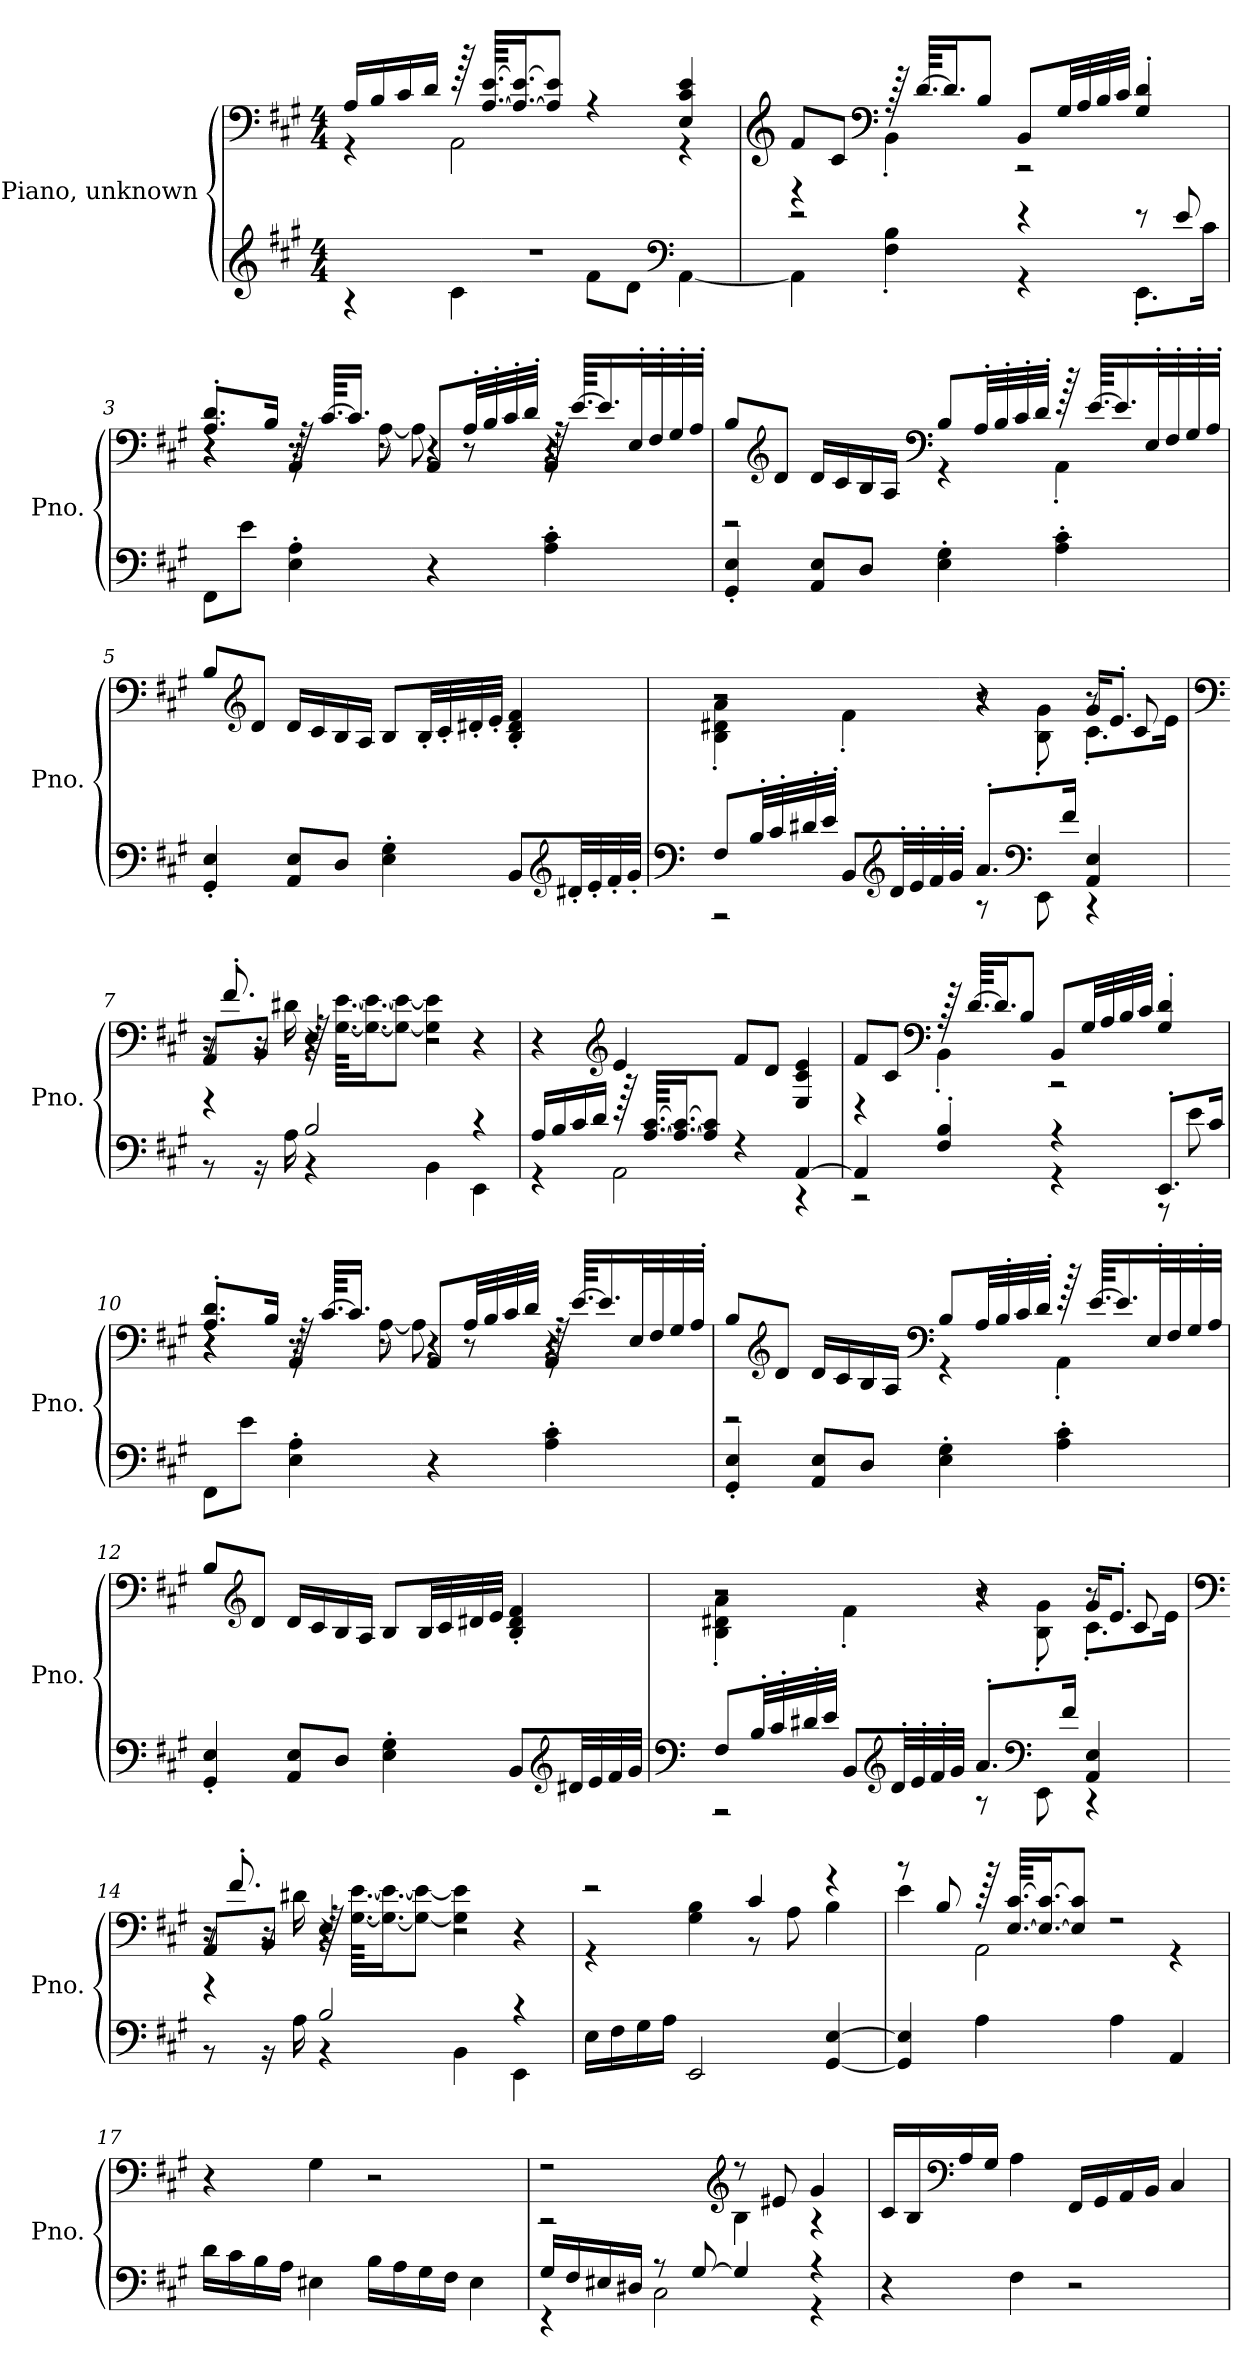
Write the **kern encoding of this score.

**kern	**kern
*part1	*part1
*staff2	*staff1
*I"Piano, unknown	*
*I'Pno.	*
*clefG2	*clefF4
*k[f#c#g#]	*k[f#c#g#]
*M4/4	*M4/4
*MM120	*MM120
=1	=1
*^	*^
1r	4r	16A/LL	4r
.	.	16B/	.
.	.	16c#/	.
.	.	16d/JJ	.
.	4c#\	128r	2AA\
.	.	[64.A/ [64.e/KKLL	.
.	.	16.A/_ 16.e/_J	.
.	.	8A/] 8e/]J	.
.	8f#\L	4r	.
.	8d\J	.	.
*clefF4	*	*	*
.	[4AA\	4E/ 4c#/ 4e/	4r
=2	=2	=2	=2
*	*	*clefG2	*
2r	4AA\]	8f#/L	4r
.	.	8c#/J	.
*	*	*clefF4	*
.	4F#\' 4B\'	128r	4BB'\
.	.	[64.d/KKLL	.
.	.	16.d/J]	.
.	.	8B/J	.
4r	4r	8BB/L	2r
.	.	32G#/LL	.
.	.	32A/	.
.	.	32B/	.
.	.	32c#/JJJ	.
8r	8.EE'\L	4G#/' 4d/'	.
8e/	.	.	.
.	16c#\Jk	.	.
*v	*v	*	*
!!LO:LB:g=z
=3	=3	=3
*	*	*^
8FF#\L	8.A/' 8.d/'L	4r	4r
8e\J	.	.	.
.	16B/Jk	.	.
4E\' 4A\'	128r	8r	4AA/
.	[64.c#/KKLL	.	.
.	16.c#/JJ]	.	.
.	8r	[8A\	.
4r	8AA/L	8A\]	4r
.	32A'/LL	8r	.
.	32B'/	.	.
.	32c#'/	.	.
.	32d'/JJJ	.	.
4A\' 4c#\'	128r	4r	4AA'/
.	[64.e/KKLL	.	.
.	16.e/]	.	.
.	32E'/L	.	.
.	32F#'/	.	.
.	32G#'/	.	.
.	32A'/JJJ	.	.
*	*	*v	*v
!!LO:LB:g=z
=4	=4	=4
4GG#/' 4E/'	8B/L	2r
*	*clefG2	*
.	8d/J	.
8AA/ 8E/L	16d/LL	.
.	16c#/	.
8D/J	16B/	.
.	16A/JJ	.
*	*clefF4	*
4E\' 4G#\'	8B/L	4r
.	32A'/LL	.
.	32B'/	.
.	32c#'/	.
.	32d'/JJJ	.
4A\' 4c#\'	128r	4AA'\
.	[64.e/KKLL	.
.	16.e/]	.
.	32E'/L	.
.	32F#'/	.
.	32G#'/	.
.	32A'/JJJ	.
*	*v	*v
!!LO:LB:g=z
=5	=5
4GG#/' 4E/'	8B/L
*	*clefG2
.	8d/J
8AA/ 8E/L	16d/LL
.	16c#/
8D/J	16B/
.	16A/JJ
4E\' 4G#\'	8B/L
.	32B'/LL
.	32c#'/
.	32d#X'/
.	32e'/JJJ
8BB/L	4B/' 4d#/' 4f#/'
*clefG2	*
32d#X'/LL	.
32e'/	.
32f#'/	.
32g#'/JJJ	.
!!LO:LB:g=z
=6	=6
*clefF4	*
*^	*^
*	*	*	*^
8F#/L	2r	2r	4B\' 4d#X\' 4a\'	2r
32B'/LL	.	.	.	.
32c#'/	.	.	.	.
32d#X'/	.	.	.	.
32e'/JJJ	.	.	.	.
8BB/L	.	.	4f#'\	.
*clefG2	*	*	*	*
32d#'/LL	.	.	.	.
32e'/	.	.	.	.
32f#'/	.	.	.	.
32g#'/JJJ	.	.	.	.
8.a'/L	8r	4r	8r	4r
*clefF4	*	*	*	*
.	8EE\	.	8B\' 8g#\'	.
16f#/Jk	.	.	.	.
4AA/ 4E/	4r	16g#/KL	8.c#'\L	8r
.	.	8.e'/J	.	.
.	.	.	.	8c#/
.	.	.	16e\Jk	.
=7	=7	=7	=7	=7
*	*	*clefF4	*	*
4r	8r	16r	8r	8AA/L
.	.	8.f#'/	.	.
.	16r	.	16r	8BB/J
.	16A\	.	16d#X\	.
2B/	4r	4r	128r	4E/
.	.	.	[64.G#\ [64.e\KKLL	.
.	.	.	16.G#\_ 16.e\_J	.
.	.	.	8G#\_ 8e\_J	.
.	4BB\	2r	4G#\] 4e\]	2r
4r	4EE\	.	4r	.
*	*	*v	*v	*v
!!LO:LB:g=z
=8	=8	=8
16A/LL	4r	4r
16B/	.	.
16c#/	.	.
16d/JJ	.	.
*	*	*clefG2
128r	2AA\	4e/
[64.A/ [64.c#/KKLL	.	.
16.A/_ 16.c#/_J	.	.
8A/] 8c#/]J	.	.
4r	.	8f#/L
.	.	8d/J
[4AA/	4r	4E/ 4c#/ 4e/
=9	=9	=9
*	*	*^
4AA/]	2r	8f#/L	4r
.	.	8c#/J	.
*	*	*clefF4	*
4F#/' 4B/'	.	128r	4BB'\
.	.	[64.d/KKLL	.
.	.	16.d/J]	.
.	.	8B/J	.
4r	4r	8BB/L	2r
.	.	32G#/LL	.
.	.	32A/	.
.	.	32B/	.
.	.	32c#/JJJ	.
8.EE'/L	8r	4G#/' 4d/'	.
.	8e\	.	.
16c#/Jk	.	.	.
*v	*v	*	*
!!LO:PB:g=z
=10	=10	=10
*	*	*^
8FF#\L	8.A/' 8.d/'L	4r	4r
8e\J	.	.	.
.	16B/Jk	.	.
4E\' 4A\'	128r	8r	4AA/
.	[64.c#/KKLL	.	.
.	16.c#/JJ]	.	.
.	8r	[8A\	.
4r	8AA/L	8A\]	4r
.	32A/LL	8r	.
.	32B/	.	.
.	32c#/	.	.
.	32d/JJJ	.	.
4A\' 4c#\'	128r	4r	4AA'/
.	[64.e/KKLL	.	.
.	16.e/]	.	.
.	32E/L	.	.
.	32F#/	.	.
.	32G#/	.	.
.	32A'/JJJ	.	.
*	*	*v	*v
!!LO:LB:g=z
=11	=11	=11
4GG#/' 4E/'	8B/L	2r
*	*clefG2	*
.	8d/J	.
8AA/ 8E/L	16d/LL	.
.	16c#/	.
8D/J	16B/	.
.	16A/JJ	.
*	*clefF4	*
4E\' 4G#\'	8B/L	4r
.	32A/LL	.
.	32B'/	.
.	32c#/	.
.	32d'/JJJ	.
4A\' 4c#\'	128r	4AA'\
.	[64.e/KKLL	.
.	16.e/]	.
.	32E'/L	.
.	32F#/	.
.	32G#'/	.
.	32A/JJJ	.
*	*v	*v
!!LO:LB:g=z
=12	=12
4GG#/' 4E/'	8B/L
*	*clefG2
.	8d/J
8AA/ 8E/L	16d/LL
.	16c#/
8D/J	16B/
.	16A/JJ
4E\' 4G#\'	8B/L
.	32B/LL
.	32c#/
.	32d#X/
.	32e/JJJ
8BB/L	4B/' 4d#/' 4f#/'
*clefG2	*
32d#X/LL	.
32e/	.
32f#/	.
32g#/JJJ	.
!!LO:LB:g=z
=13	=13
*clefF4	*
*^	*^
*	*	*	*^
8F#/L	2r	2r	4B\' 4d#X\' 4a\'	2r
32B'/LL	.	.	.	.
32c#'/	.	.	.	.
32d#X'/	.	.	.	.
32e/JJJ	.	.	.	.
8BB/L	.	.	4f#'\	.
*clefG2	*	*	*	*
32d#'/LL	.	.	.	.
32e'/	.	.	.	.
32f#'/	.	.	.	.
32g#/JJJ	.	.	.	.
8.a'/L	8r	4r	8r	4r
*clefF4	*	*	*	*
.	8EE\	.	8B\' 8g#\'	.
16f#/Jk	.	.	.	.
4AA/ 4E/	4r	16g#/KL	8.c#'\L	8r
.	.	8.e'/J	.	.
.	.	.	.	8c#/
.	.	.	16e\Jk	.
=14	=14	=14	=14	=14
*	*	*clefF4	*	*
4r	8r	16r	8r	8AA/L
.	.	8.f#'/	.	.
.	16r	.	16r	8BB/J
.	16A\	.	16d#X\	.
2B/	4r	4r	128r	4E/
.	.	.	[64.G#\ [64.e\KKLL	.
.	.	.	16.G#\_ 16.e\_J	.
.	.	.	8G#\_ 8e\_J	.
.	4BB\	2r	4G#\] 4e\]	2r
4r	4EE\	.	4r	.
*v	*v	*	*	*
*	*	*v	*v
!!LO:LB:g=z
=15	=15	=15
16E\LL	2r	4r
16F#\	.	.
16G#\	.	.
16A\JJ	.	.
2EE/	.	4G#\ 4B\
.	4c#/	8r
.	.	8A\
[4GG#/ [4E/	4r	4B\
=16	=16	=16
4GG#/] 4E/]	8r	4e\
.	8B/	.
4A\	128r	2AA\
.	[64.E/ [64.c#/KKLL	.
.	16.E/_ 16.c#/_J	.
.	8E/] 8c#/]J	.
4A\	2r	.
4AA/	.	4r
*	*v	*v
=17	=17
16d\LL	4r
16c#\	.
16B\	.
16A\JJ	.
4E#X\	4G#\
16B\LL	2r
16A\	.
16G#\	.
16F#\JJ	.
4E#\	.
!!LO:LB:g=z
=18	=18
*^	*^
16G#/LL	4r	2r	2r
16F#/	.	.	.
16E#X/	.	.	.
16D#X/JJ	.	.	.
8r	2C#\	.	.
[8G#/	.	.	.
*	*	*clefG2	*
4G#/]	.	8r	4B\
.	.	8e#X/	.
4r	4r	4g#/	4r
*v	*v	*	*
*	*v	*v
=19	=19
4r	16c#/LL
.	16B/
*	*clefF4
.	16A/
.	16G#/JJ
4F#\	4A\
2r	16FF#/LL
.	16GG#/
.	16AA/
.	16BB/JJ
.	4C#/
=	=
*-	*-
